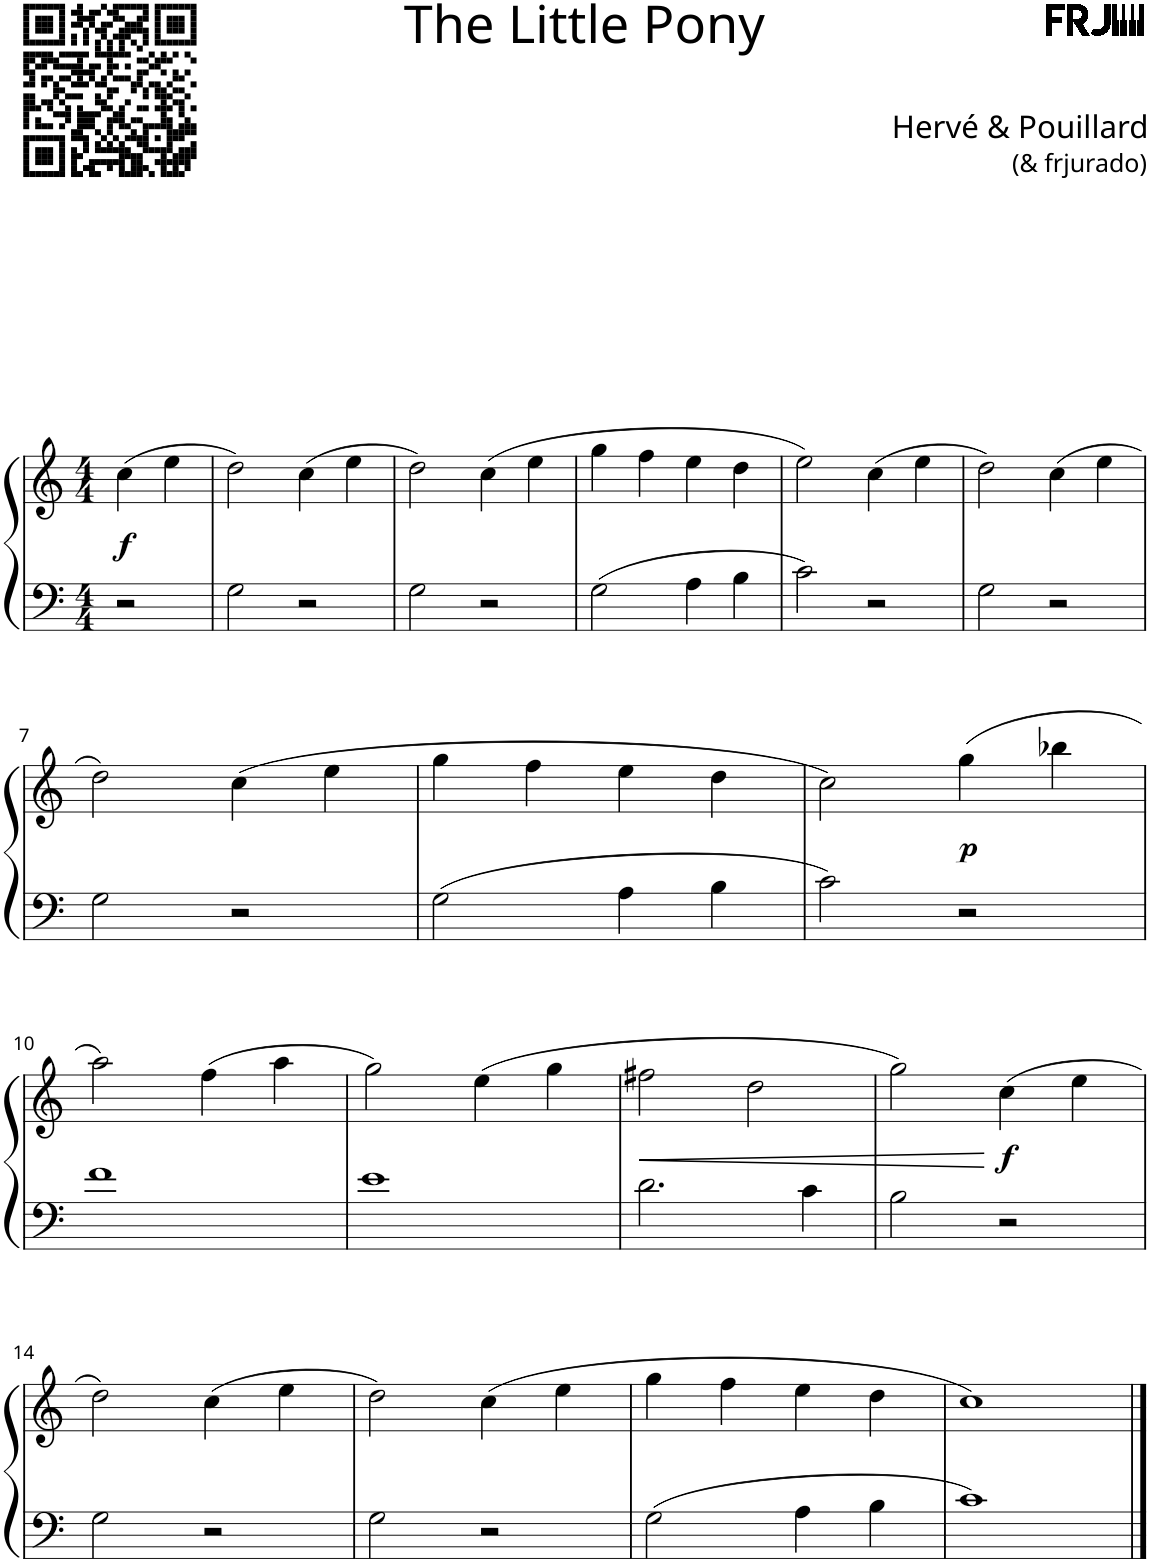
**kern	**kern	**dynam
*part1	*part1	*part1
*staff2	*staff1	*staff1/2
*I"Piano	*	*
*I'Pno.	*	*
*clefF4	*clefG2	*
*k[]	*k[]	*
*M4/4	*M4/4	*
=1	=1	=1
!	!	!LO:DY:b
2r	(4cc\	f
.	4ee\	.
=2	=2	=2
2G\	2dd\)	.
2r	(4cc\	.
.	4ee\	.
=3	=3	=3
2G\	2dd\)	.
2r	(4cc\	.
.	4ee\	.
=4	=4	=4
2G\	4gg\	.
.	4ff\	.
4A\	4ee\	.
4B\	4dd\	.
=5	=5	=5
2c\	2ee\)	.
2r	(4cc\	.
.	4ee\	.
=6	=6	=6
2G\	2dd\)	.
2r	(4cc\	.
.	4ee\	.
!!LO:LB:g=z
=7	=7	=7
2G\	2dd\)	.
2r	(4cc\	.
.	4ee\	.
=8	=8	=8
2G\	4gg\	.
.	4ff\	.
4A\	4ee\	.
4B\	4dd\	.
=9	=9	=9
2c\	2cc\)	.
!	!	!LO:DY:b
2r	(4gg\	p
.	4bb-X\	.
!!LO:LB:g=z
=10	=10	=10
1f	2aa\)	.
.	(4ff\	.
.	4aa\	.
=11	=11	=11
1e	2gg\)	.
.	(4ee\	.
.	4gg\	.
=12	=12	=12
!	!	!LO:HP:b
2.d\	2ff#X\	<
.	2dd\	.
4c\	.	.
=13	=13	=13
2B\	2gg\)	.
!	!	!LO:DY:n=1:b
2r	(4cc\	[ f
.	4ee\	.
!!LO:LB:g=z
=14	=14	=14
2G\	2dd\)	.
2r	(4cc\	.
.	4ee\	.
=15	=15	=15
2G\	2dd\)	.
2r	(4cc\	.
.	4ee\	.
=16	=16	=16
2G\	4gg\	.
.	4ff\	.
4A\	4ee\	.
4B\	4dd\	.
=17	=17	=17
1c	1cc)	.
==	==	==
*-	*-	*-
